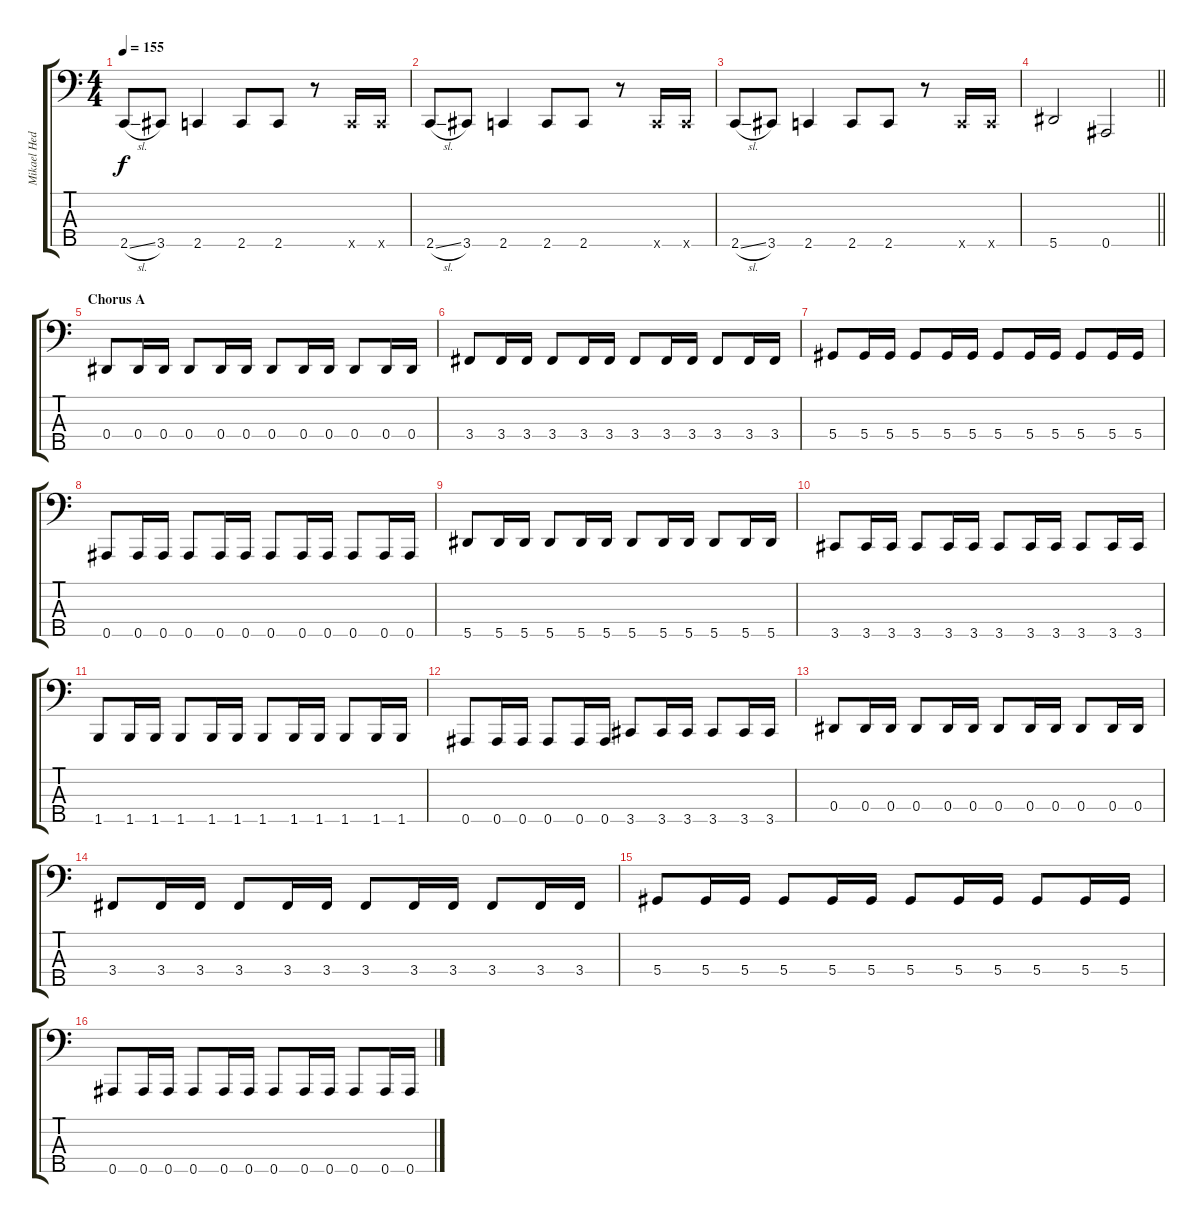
\track ("Mikael Hedlund" "Mikael Hed") {instrument electricbasspick}
\staff {score tabs}
\tuning (Gb2 Db2 Ab1 Eb1 Bb0) {hide}
\ts (4 4)
\tempo 155
\clef f4
\ks c
2.5{sl}.8{dy f} 3.5.8 2.5.4 2.5.8 2.5.8 r.8 2.5{x}.16 2.5{x}.16 |
2.5{sl}.8 3.5.8 2.5.4 2.5.8 2.5.8 r.8 2.5{x}.16 2.5{x}.16 |
2.5{sl}.8 3.5.8 2.5.4 2.5.8 2.5.8 r.8 2.5{x}.16 2.5{x}.16 |
\barLineRight lightlight
5.5.2 0.5.2 |
\section ("" "Chorus A")
0.4.8 0.4.16 0.4.16 0.4.8 0.4.16 0.4.16 0.4.8 0.4.16 0.4.16 0.4.8 0.4.16 0.4.16 |
3.4.8 3.4.16 3.4.16 3.4.8 3.4.16 3.4.16 3.4.8 3.4.16 3.4.16 3.4.8 3.4.16 3.4.16 |
5.4.8 5.4.16 5.4.16 5.4.8 5.4.16 5.4.16 5.4.8 5.4.16 5.4.16 5.4.8 5.4.16 5.4.16 |
0.5.8 0.5.16 0.5.16 0.5.8 0.5.16 0.5.16 0.5.8 0.5.16 0.5.16 0.5.8 0.5.16 0.5.16 |
5.5.8 5.5.16 5.5.16 5.5.8 5.5.16 5.5.16 5.5.8 5.5.16 5.5.16 5.5.8 5.5.16 5.5.16 |
3.5.8 3.5.16 3.5.16 3.5.8 3.5.16 3.5.16 3.5.8 3.5.16 3.5.16 3.5.8 3.5.16 3.5.16 |
1.5.8 1.5.16 1.5.16 1.5.8 1.5.16 1.5.16 1.5.8 1.5.16 1.5.16 1.5.8 1.5.16 1.5.16 |
0.5.8 0.5.16 0.5.16 0.5.8 0.5.16 0.5.16 3.5.8 3.5.16 3.5.16 3.5.8 3.5.16 3.5.16 |
0.4.8 0.4.16 0.4.16 0.4.8 0.4.16 0.4.16 0.4.8 0.4.16 0.4.16 0.4.8 0.4.16 0.4.16 |
3.4.8 3.4.16 3.4.16 3.4.8 3.4.16 3.4.16 3.4.8 3.4.16 3.4.16 3.4.8 3.4.16 3.4.16 |
5.4.8 5.4.16 5.4.16 5.4.8 5.4.16 5.4.16 5.4.8 5.4.16 5.4.16 5.4.8 5.4.16 5.4.16 |
0.5.8 0.5.16 0.5.16 0.5.8 0.5.16 0.5.16 0.5.8 0.5.16 0.5.16 0.5.8 0.5.16 0.5.16
